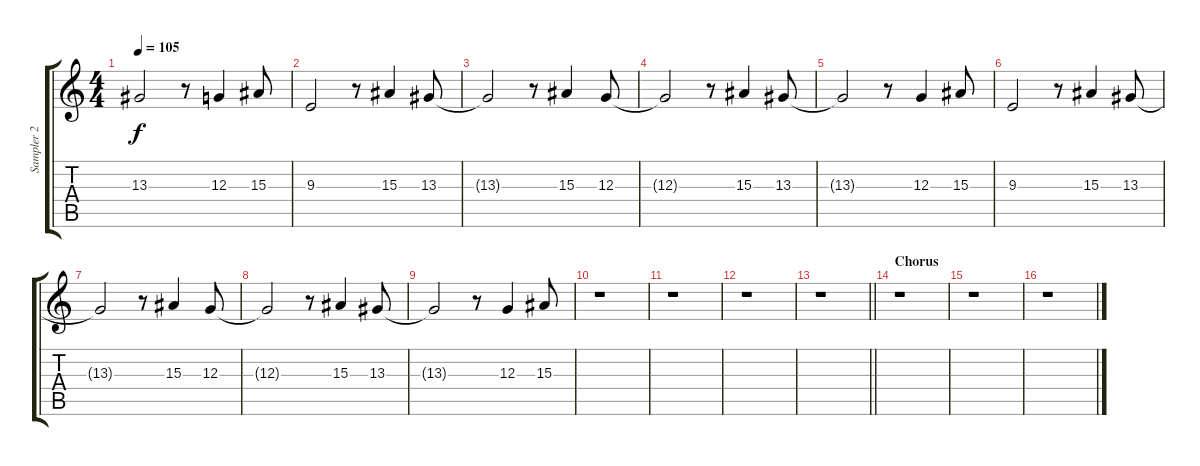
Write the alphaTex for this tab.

\track ("Sampler 2" "Sampler 2") {instrument fx7echoes}
\staff {score tabs}
\tuning (E4 B3 G3 D3 A2 E2) {hide}
\ts (4 4)
\tempo 105
\clef g2
\ks c
13.3{t}.2{dy f} r.8 12.3.4 15.3.8 |
9.3.2 r.8 15.3.4 13.3.8 |
13.3{t}.2 r.8 15.3.4 12.3.8 |
12.3{t}.2 r.8 15.3.4 13.3.8 |
13.3{t}.2 r.8 12.3.4 15.3.8 |
9.3.2 r.8 15.3.4 13.3.8 |
13.3{t}.2 r.8 15.3.4 12.3.8 |
12.3{t}.2 r.8 15.3.4 13.3.8 |
13.3{t}.2 r.8 12.3.4 15.3.8 |
r.1 |
r.1 |
r.1 |
\barLineRight lightlight
r.1 |
\section ("" "Chorus")
r.1 |
r.1 |
r.1
